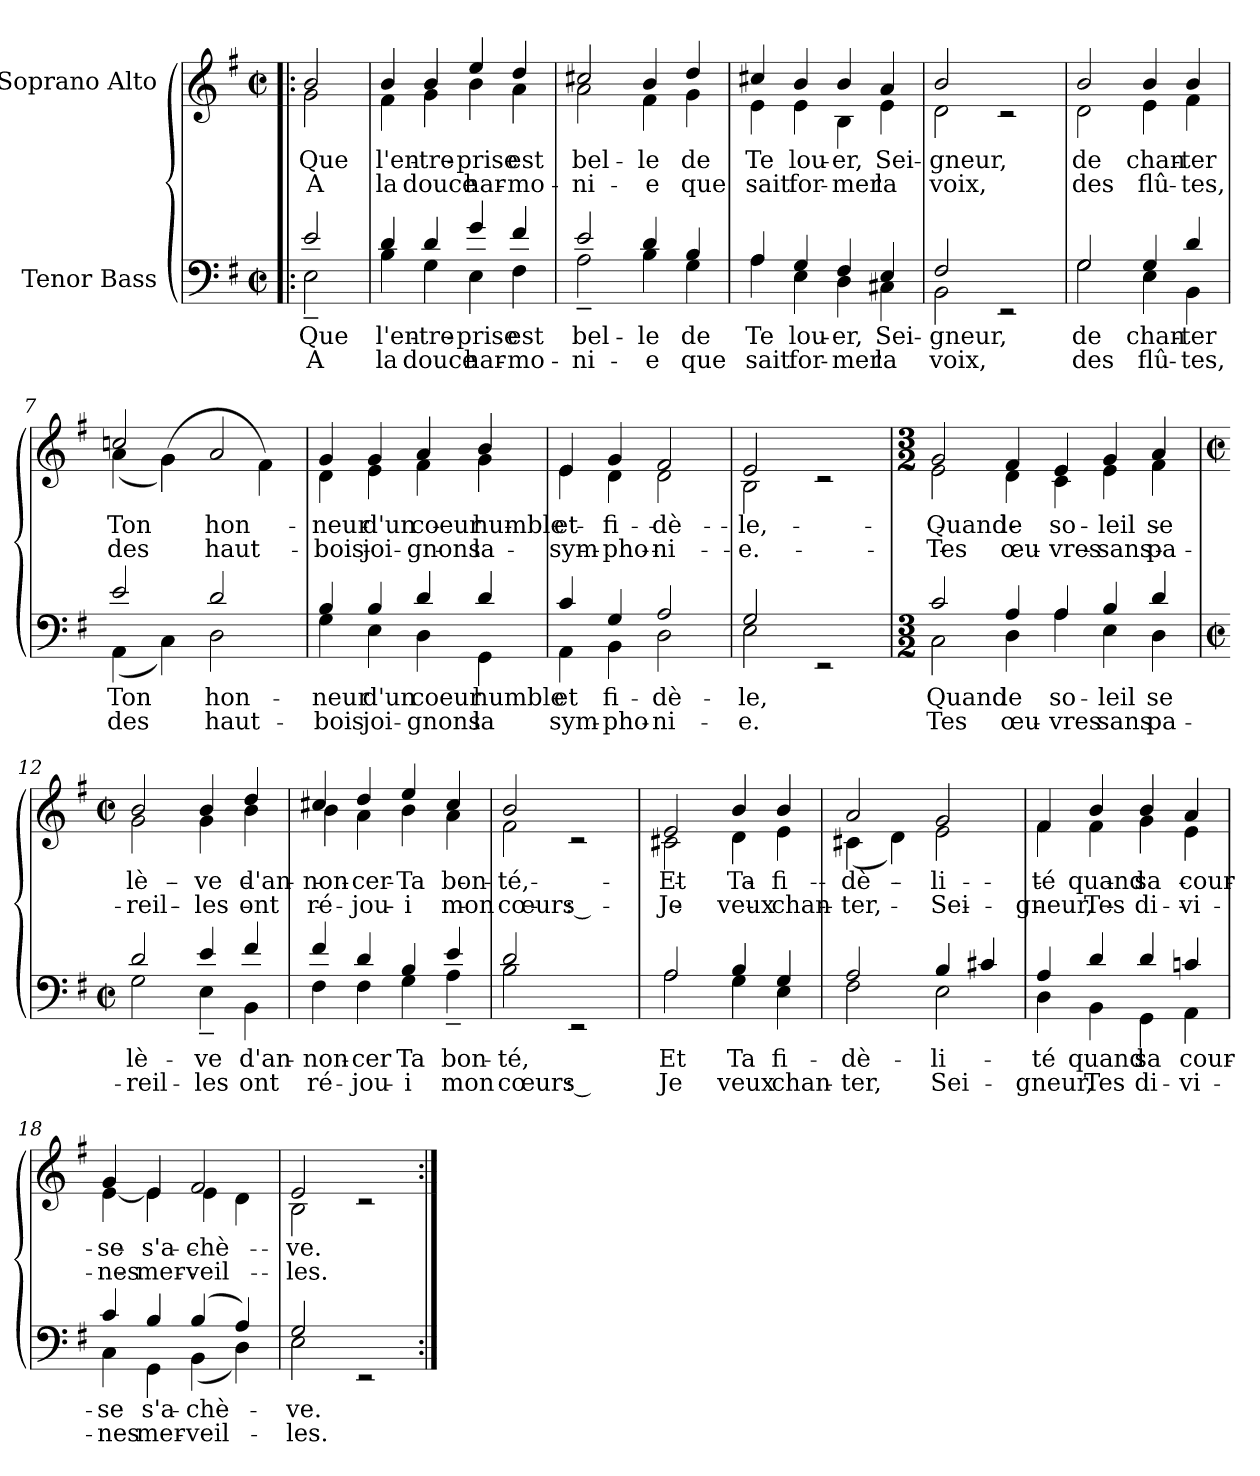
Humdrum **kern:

**kern	**text	**text	**kern	**text	**text
*part2	*part2	*part2	*part1	*part1	*part1
*staff2	*staff2	*staff2	*staff1	*staff1	*staff1
*I"Tenor Bass	*	*	*I"Soprano Alto	*	*
*clefF4	*	*	*clefG2	*	*
*k[f#]	*	*	*k[f#]	*	*
*G:	*	*	*G:	*	*
*M2/2	*	*	*M2/2	*	*
*met(c|)	*	*	*met(c|)	*	*
=1!|:	=1!|:	=1!|:	=1!|:	=1!|:	=1!|:
!	!LO:LY:a	!LO:LY:a	!	!LO:LY:b	!LO:LY:b
*^	*	*	*^	*	*
2e/	2E~<\	Que	A	2b/	2g\	Que	A
=2	=2	=2	=2	=2	=2	=2	=2
!	!	!LO:LY:a	!LO:LY:a	!	!	!LO:LY:b	!LO:LY:b
4d/	4B\	l'en-	la	4b/	4f#\	l'en-	la
!	!	!LO:LY:a	!LO:LY:a	!	!	!LO:LY:b	!LO:LY:b
4d/	4G\	-tre-	douce	4b/	4g\	-tre-	douce
!	!	!LO:LY:a	!LO:LY:a	!	!	!LO:LY:b	!LO:LY:b
4g/	4E\	-prise	har-	4ee/	4b\	-prise	har-
!	!	!LO:LY:a	!LO:LY:a	!	!	!LO:LY:b	!LO:LY:b
4f#/	4F#\	est	-mo-	4dd/	4a\	est	-mo-
=3	=3	=3	=3	=3	=3	=3	=3
!	!	!LO:LY:a	!LO:LY:a	!	!	!LO:LY:b	!LO:LY:b
2e/	2A~<\	bel-	-ni-	2cc#X/	2a\	bel-	-ni-
!	!	!LO:LY:a	!LO:LY:a	!	!	!LO:LY:b	!LO:LY:b
4d/	4B\	-le	-e	4b/	4f#\	-le	-e
!	!	!LO:LY:a	!LO:LY:a	!	!	!LO:LY:b	!LO:LY:b
4B/	4G\	de	que	4dd/	4g\	de	que
=4	=4	=4	=4	=4	=4	=4	=4
!	!	!LO:LY:a	!LO:LY:a	!	!	!LO:LY:b	!LO:LY:b
4A/	4A\	Te	sait	4cc#X/	4e\	Te	sait
!	!	!LO:LY:a	!LO:LY:a	!	!	!LO:LY:b	!LO:LY:b
4G/	4E\	lou-	for-	4b/	4e\	lou-	for-
!	!	!LO:LY:a	!LO:LY:a	!	!	!LO:LY:b	!LO:LY:b
4F#/	4D\	-er,	-mer	4b/	4B\	-er,	-mer
!	!	!LO:LY:a	!LO:LY:a	!	!	!LO:LY:b	!LO:LY:b
4E/	4C#X\	Sei-	la	4a/	4e\	Sei-	la
=5	=5	=5	=5	=5	=5	=5	=5
!	!	!LO:LY:a	!LO:LY:a	!	!	!LO:LY:b	!LO:LY:b
2BB\	2F#/	-gneur,	voix,	2d\	2b/	-gneur,	voix,
2ryy	2rEE	.	.	2ryy	2rc	.	.
!!LO:LB:g=z	!!
=6	=6	=6	=6	=6	=6	=6	=6
!	!	!LO:LY:a	!LO:LY:a	!	!	!LO:LY:b	!LO:LY:b
2G/	2G\	de	des	2b/	2d\	de	des
!	!	!LO:LY:a	!LO:LY:a	!	!	!LO:LY:b	!LO:LY:b
4G/	4E\	chan-	flû-	4b/	4e\	chan-	flû-
!	!	!LO:LY:a	!LO:LY:a	!	!	!LO:LY:b	!LO:LY:b
4d/	4BB\	-ter	-tes,	4b/	4f#i\	-ter	-tes,
=7	=7	=7	=7	=7	=7	=7	=7
!	!	!LO:LY:a	!LO:LY:a	!	!	!LO:LY:b	!LO:LY:b
*	*	*	*	*	*^	*	*
2e/	(<4AA\	Ton	des	2ccni/	(<4a\	4ryy	Ton	des
.	4C\)	.	.	.	4g\)	(<4g\	.	.
!	!	!LO:LY:a	!LO:LY:a	!	!	!	!LO:LY:b	!LO:LY:b
2D\	2d/	hon-	haut-	2ryy	2a/	4ryy	hon-	haut-
.	.	.	.	.	.	4f#\)	.	.
=8	=8	=8	=8	=8	=8	=8	=8	=8
!	!	!LO:LY:a	!LO:LY:a	!	!	!	!LO:LY:b	!LO:LY:b
*	*	*	*	*	*v	*v	*	*
4B/	4G\	-neur	-bois	4g/	4d\	-neur	-bois
!	!	!LO:LY:a	!LO:LY:a	!	!	!LO:LY:b	!LO:LY:b
4B/	4E\	d'un	joi-	4g/	4e\	d'un	joi-
!	!	!LO:LY:a	!LO:LY:a	!	!	!LO:LY:b	!LO:LY:b
4d/	4D\	coeur	-gnons	4a/	4f#\	coeur	-gnons
!	!	!LO:LY:a	!LO:LY:a	!	!	!LO:LY:b	!LO:LY:b
4d/	4GG\	humble	la	4b/	4g\	humble	la
=9	=9	=9	=9	=9	=9	=9	=9
!	!	!LO:LY:a	!LO:LY:a	!	!	!LO:LY:b	!LO:LY:b
4c/	4AA\	et	sym-	4e/	4e\	et	sym-
!	!	!LO:LY:a	!LO:LY:a	!	!	!LO:LY:b	!LO:LY:b
4G/	4BB\	fi-	-pho-	4g/	4d\	fi-	-pho-
!	!	!LO:LY:a	!LO:LY:a	!	!	!LO:LY:b	!LO:LY:b
2A/	2D\	-dè-	-ni-	2f#/	2d\	-dè-	-ni-
=10	=10	=10	=10	=10	=10	=10	=10
!	!	!LO:LY:a	!LO:LY:a	!	!	!LO:LY:b	!LO:LY:b
2E\	2G/	-le,	-e.	2B\	2e/	-le,	-e.
2ryy	2rEE	.	.	2ryy	2rc	.	.
!!LO:LB:g=z	!!
=11	=11	=11	=11	=11	=11	=11	=11
*M3/2	*	*	*	*M3/2	*	*	*
!	!	!LO:LY:a	!LO:LY:a	!	!	!LO:LY:b	!LO:LY:b
2c/	2C\	Quand	Tes	2g/	2e\	Quand	Tes
!	!	!LO:LY:a	!LO:LY:a	!	!	!LO:LY:b	!LO:LY:b
4A/	4D\	le	œu-	4f#/	4d\	le	œu-
!	!	!LO:LY:a	!LO:LY:a	!	!	!LO:LY:b	!LO:LY:b
4A/	4A\	so-	-vres	4e/	4c\	so-	-vres
!	!	!LO:LY:a	!LO:LY:a	!	!	!LO:LY:b	!LO:LY:b
4B/	4E\	-leil	sans	4g/	4e\	-leil	sans
!	!	!LO:LY:a	!LO:LY:a	!	!	!LO:LY:b	!LO:LY:b
4d/	4D\	se	pa-	4a/	4f#\	se	pa-
=12	=12	=12	=12	=12	=12	=12	=12
*M2/2	*	*	*	*M2/2	*	*	*
*met(c|)	*	*	*	*met(c|)	*	*	*
!	!	!LO:LY:a	!LO:LY:a	!	!	!LO:LY:b	!LO:LY:b
2d/	2G\	lè-	-reil-	2b/	2g\	lè-	-reil-
!	!	!LO:LY:a	!LO:LY:a	!	!	!LO:LY:b	!LO:LY:b
4e/	4E~<\	-ve	-les	4b/	4g\	-ve	-les
!	!	!LO:LY:a	!LO:LY:a	!	!	!LO:LY:b	!LO:LY:b
4f#/	4BB\	d'an-	ont	4dd/	4b\	d'an-	ont
=13	=13	=13	=13	=13	=13	=13	=13
!	!	!LO:LY:a	!LO:LY:a	!	!	!LO:LY:b	!LO:LY:b
4f#/	4F#\	-non-	ré-	4cc#X/	4b\	-non-	ré-
!	!	!LO:LY:a	!LO:LY:a	!	!	!LO:LY:b	!LO:LY:b
4d/	4F#\	-cer	-jou-	4dd/	4a\	-cer	-jou-
!	!	!LO:LY:a	!LO:LY:a	!	!	!LO:LY:b	!LO:LY:b
4B/	4G\	Ta	-i	4ee/	4b\	Ta	-i
!	!	!LO:LY:a	!LO:LY:a	!	!	!LO:LY:b	!LO:LY:b
4e/	4A~<\	bon-	mon	4cc#/	4a\	bon-	mon
=14	=14	=14	=14	=14	=14	=14	=14
!	!	!LO:LY:a	!LO:LY:a	!	!	!LO:LY:b	!LO:LY:b
2B\	2d/	-té,	cœurs :	2f#\	2b/	-té,	cœurs :
2ryy	2rEE	.	.	2ryy	2rc	.	.
!!LO:LB:g=z	!!
=15	=15	=15	=15	=15	=15	=15	=15
!	!	!LO:LY:a	!LO:LY:a	!	!	!LO:LY:b	!LO:LY:b
2A/	2A\	Et	Je	2e/	2c#X\	Et	Je
!	!	!LO:LY:a	!LO:LY:a	!	!	!LO:LY:b	!LO:LY:b
4B/	4G\	Ta	veux	4b/	4d\	Ta	veux
!	!	!LO:LY:a	!LO:LY:a	!	!	!LO:LY:b	!LO:LY:b
4G/	4E\	fi-	chan-	4b/	4e\	fi-	chan-
=16	=16	=16	=16	=16	=16	=16	=16
!	!	!LO:LY:a	!LO:LY:a	!	!	!LO:LY:b	!LO:LY:b
2A/	2F#\	-dè-	-ter,	2a/	(<4c#X\	-dè-	-ter,
.	.	.	.	.	4d\)	.	.
!	!	!LO:LY:a	!LO:LY:a	!	!	!LO:LY:b	!LO:LY:b
4B/	2E\	-li-	Sei-	2e\	2g/	-li-	Sei-
4c#X/	.	.	.	.	.	.	.
=17	=17	=17	=17	=17	=17	=17	=17
!	!	!LO:LY:a	!LO:LY:a	!	!	!LO:LY:b	!LO:LY:b
4A/	4D\	-té	-gneur,	4f#/	4f#\	-té	-gneur,
!	!	!LO:LY:a	!LO:LY:a	!	!	!LO:LY:b	!LO:LY:b
4d/	4BB\	quand	Tes	4b/	4f#\	quand	Tes
!	!	!LO:LY:a	!LO:LY:a	!	!	!LO:LY:b	!LO:LY:b
4d/	4GG\	sa	di-	4b/	4g\	sa	di-
!	!	!LO:LY:a	!LO:LY:a	!	!	!LO:LY:b	!LO:LY:b
4cni/	4AA\	cour-	-vi-	4a/	4e\	cour-	-vi-
=18	=18	=18	=18	=18	=18	=18	=18
!	!	!LO:LY:a	!LO:LY:a	!	!	!LO:LY:b	!LO:LY:b
4c/	4C\	-se	-nes	4g/	[<4e\	-se	-nes
!	!	!LO:LY:a	!LO:LY:a	!	!	!LO:LY:b	!LO:LY:b
4B/	4GG\	s'a-	mer-	4e\	4e/]	-s'a-	-mer-
!	!	!LO:LY:a	!LO:LY:a	!	!	!LO:LY:b	!LO:LY:b
(4B/	(<4BB\	-chè-	-veil-	2f#/	4e\	chè-	veil-
4A/)	4D\)	.	.	.	4d\	.	.
=19	=19	=19	=19	=19	=19	=19	=19
!	!	!LO:LY:a	!LO:LY:a	!	!	!LO:LY:b	!LO:LY:b
2E\	2G/	-ve.	-les.	2B\	2e/	-ve.	-les.
2ryy	2rEE	.	.	2ryy	2rc	.	.
*v	*v	*	*	*	*	*	*
*	*	*	*v	*v	*	*
=:|!	=:|!	=:|!	=:|!	=:|!	=:|!
*-	*-	*-	*-	*-	*-
